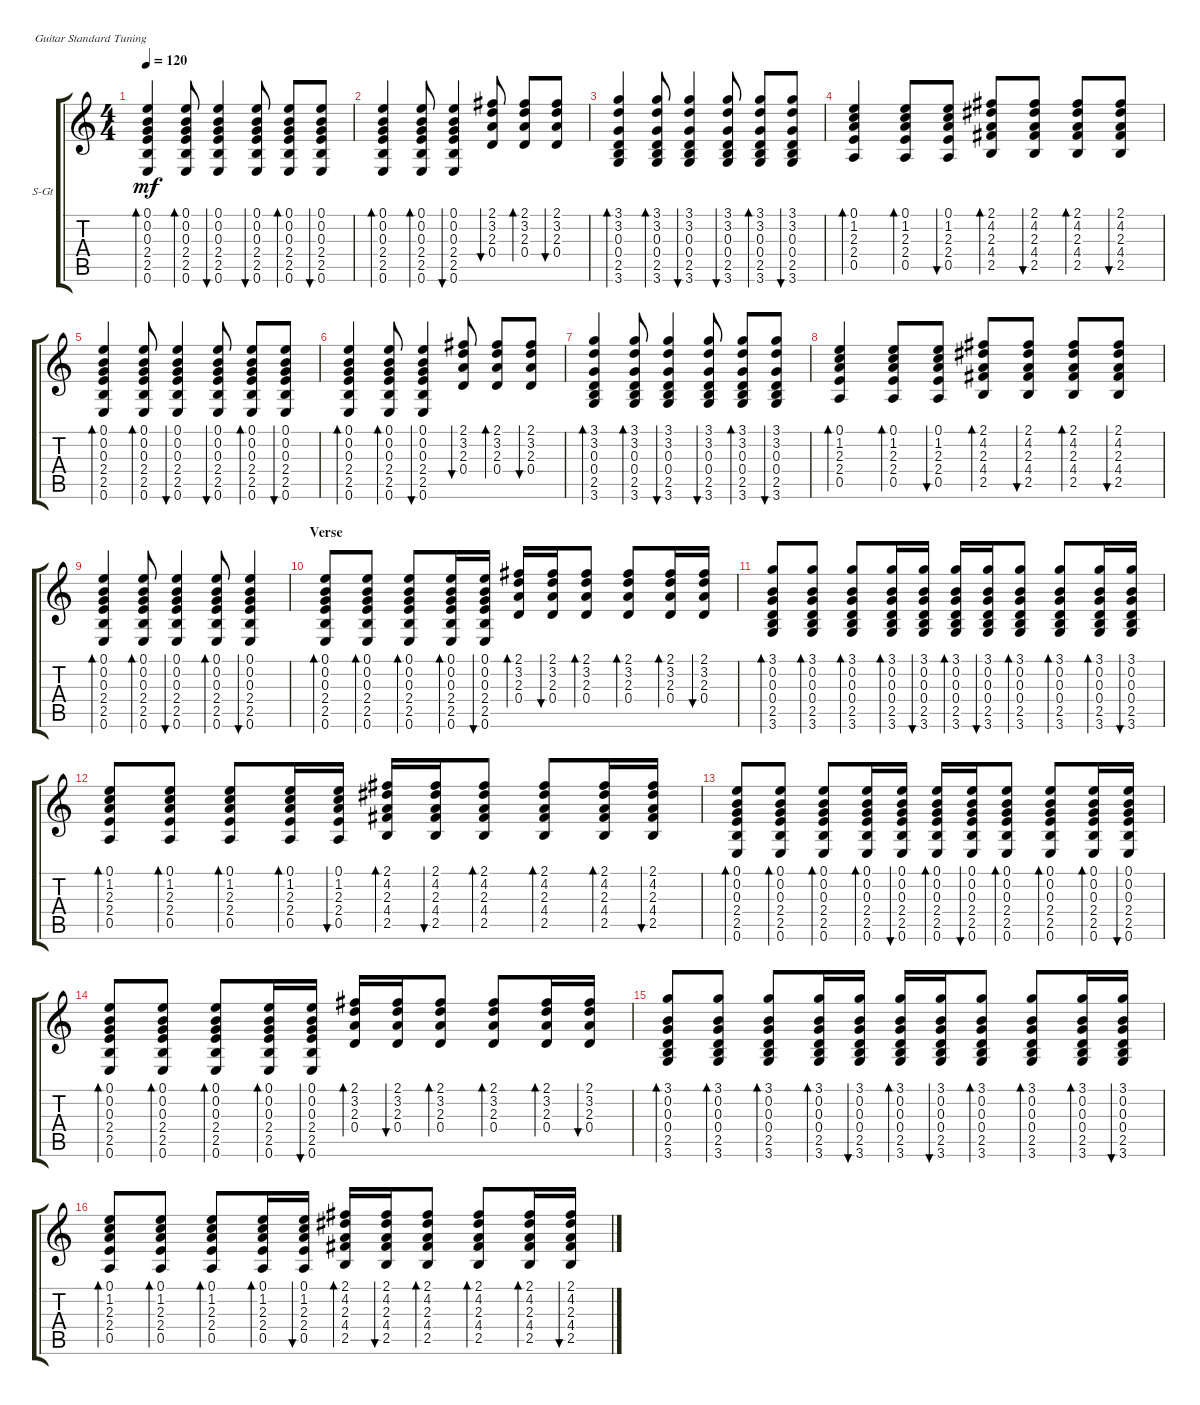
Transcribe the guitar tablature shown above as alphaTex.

\bracketExtendMode groupsimilarinstruments
\firstSystemTrackNameOrientation horizontal
\otherSystemsTrackNameOrientation horizontal
\track ("Acoustic guitar" "S-Gt") {instrument acousticguitarsteel}
\staff {score tabs}
\tuning (E4 B3 G3 D3 A2 E2)
\ts (4 4)
\tempo 120
\clef g2
\ks c
(0.6 2.5 2.4 0.3 0.2 0.1).4{bd 30 dy mf} (0.6 2.5 2.4 0.3 0.2 0.1).8{bd 30} (0.6 2.5 2.4 0.3 0.2 0.1).4{bu 30} (0.6 2.5 2.4 0.3 0.2 0.1).8{bu 30} (0.6 2.5 2.4 0.3 0.2 0.1).8{bd 30} (0.6 2.5 2.4 0.3 0.2 0.1).8{bu 30} |
(0.6 2.5 2.4 0.3 0.2 0.1).4{bd 30} (0.6 2.5 2.4 0.3 0.2 0.1).8{bd 30} (0.6 2.5 2.4 0.3 0.2 0.1).4{bu 30} (0.4 2.3 3.2 2.1).8{bu 30} (0.4 2.3 3.2 2.1).8{bd 30} (0.4 2.3 3.2 2.1).8{bu 30} |
(3.6 2.5 0.4 0.3 3.2 3.1).4{bd 30} (3.6 2.5 0.4 0.3 3.2 3.1).8{bd 30} (3.6 2.5 0.4 0.3 3.2 3.1).4{bu 30} (3.6 2.5 0.4 0.3 3.2 3.1).8{bu 30} (3.6 2.5 0.4 0.3 3.2 3.1).8{bd 30} (3.6 2.5 0.4 0.3 3.2 3.1).8{bu 30} |
(0.5 2.4 2.3 1.2 0.1).4{bd 30} (0.5 2.4 2.3 1.2 0.1).8{bd 30} (0.5 2.4 2.3 1.2 0.1).8{bu 30} (2.5 4.4 2.3 4.2 2.1).8{bd 30} (2.5 4.4 2.3 4.2 2.1).8{bu 30} (2.5 4.4 2.3 4.2 2.1).8{bd 30} (2.5 4.4 2.3 4.2 2.1).8{bu 30} |
(0.6 2.5 2.4 0.3 0.2 0.1).4{bd 30} (0.6 2.5 2.4 0.3 0.2 0.1).8{bd 30} (0.6 2.5 2.4 0.3 0.2 0.1).4{bu 30} (0.6 2.5 2.4 0.3 0.2 0.1).8{bu 30} (0.6 2.5 2.4 0.3 0.2 0.1).8{bd 30} (0.6 2.5 2.4 0.3 0.2 0.1).8{bu 30} |
(0.6 2.5 2.4 0.3 0.2 0.1).4{bd 30} (0.6 2.5 2.4 0.3 0.2 0.1).8{bd 30} (0.6 2.5 2.4 0.3 0.2 0.1).4{bu 30} (0.4 2.3 3.2 2.1).8{bu 30} (0.4 2.3 3.2 2.1).8{bd 30} (0.4 2.3 3.2 2.1).8{bu 30} |
(3.6 2.5 0.4 0.3 3.2 3.1).4{bd 30} (3.6 2.5 0.4 0.3 3.2 3.1).8{bd 30} (3.6 2.5 0.4 0.3 3.2 3.1).4{bu 30} (3.6 2.5 0.4 0.3 3.2 3.1).8{bu 30} (3.6 2.5 0.4 0.3 3.2 3.1).8{bd 30} (3.6 2.5 0.4 0.3 3.2 3.1).8{bu 30} |
(0.5 2.4 2.3 1.2 0.1).4{bd 30} (0.5 2.4 2.3 1.2 0.1).8{bd 30} (0.5 2.4 2.3 1.2 0.1).8{bu 30} (2.5 4.4 2.3 4.2 2.1).8{bd 30} (2.5 4.4 2.3 4.2 2.1).8{bu 30} (2.5 4.4 2.3 4.2 2.1).8{bd 30} (2.5 4.4 2.3 4.2 2.1).8{bu 30} |
(0.6 2.5 2.4 0.3 0.2 0.1).4{bd 30} (0.6 2.5 2.4 0.3 0.2 0.1).8{bd 30} (0.6 2.5 2.4 0.3 0.2 0.1).4{bu 30} (0.6 2.5 2.4 0.3 0.2 0.1).8{bd 30} (0.6 2.5 2.4 0.3 0.2 0.1).4{bu 30} |
\section ("" "Verse")
(0.6 2.5 2.4 0.3 0.2 0.1).8{bd 30} (0.6 2.5 2.4 0.3 0.2 0.1).8{bd 30} (0.6 2.5 2.4 0.3 0.2 0.1).8{bd 30} (0.6 2.5 2.4 0.3 0.2 0.1).16{bd 30} (0.6 2.5 2.4 0.3 0.2 0.1).16{bu 30} (0.4 2.3 3.2 2.1).16{bd 30} (0.4 2.3 3.2 2.1).16{bu 30} (0.4 2.3 3.2 2.1).8{bd 30} (0.4 2.3 3.2 2.1).8{bd 30} (0.4 2.3 3.2 2.1).16{bd 30} (0.4 2.3 3.2 2.1).16{bu 30} |
(3.6 2.5 0.4 0.3 0.2 3.1).8{bd 30} (3.6 2.5 0.4 0.3 0.2 3.1).8{bd 30} (3.6 2.5 0.4 0.3 0.2 3.1).8{bd 30} (3.6 2.5 0.4 0.3 0.2 3.1).16{bd 30} (3.6 2.5 0.4 0.3 0.2 3.1).16{bu 30} (3.6 2.5 0.4 0.3 0.2 3.1).16{bd 30} (3.6 2.5 0.4 0.3 0.2 3.1).16{bu 30} (3.6 2.5 0.4 0.3 0.2 3.1).8{bd 30} (3.6 2.5 0.4 0.3 0.2 3.1).8{bd 30} (3.6 2.5 0.4 0.3 0.2 3.1).16{bd 30} (3.6 2.5 0.4 0.3 0.2 3.1).16{bu 30} |
(0.5 2.4 2.3 1.2 0.1).8{bd 30} (0.5 2.4 2.3 1.2 0.1).8{bd 30} (0.5 2.4 2.3 1.2 0.1).8{bd 30} (0.5 2.4 2.3 1.2 0.1).16{bd 30} (0.5 2.4 2.3 1.2 0.1).16{bu 30} (4.4 2.3 4.2 2.1 2.5).16{bd 30} (4.4 2.3 4.2 2.1 2.5).16{bu 30} (4.4 2.3 4.2 2.1 2.5).8{bd 30} (4.4 2.3 4.2 2.1 2.5).8{bd 30} (4.4 2.3 4.2 2.1 2.5).16{bd 30} (4.4 2.3 4.2 2.1 2.5).16{bu 30} |
(0.6 2.5 2.4 0.3 0.2 0.1).8{bd 30} (0.6 2.5 2.4 0.3 0.2 0.1).8{bd 30} (0.6 2.5 2.4 0.3 0.2 0.1).8{bd 30} (0.6 2.5 2.4 0.3 0.2 0.1).16{bd 30} (0.6 2.5 2.4 0.3 0.2 0.1).16{bu 30} (0.6 2.5 2.4 0.3 0.2 0.1).16{bd 30} (0.6 2.5 2.4 0.3 0.2 0.1).16{bu 30} (0.6 2.5 2.4 0.3 0.2 0.1).8{bd 30} (0.6 2.5 2.4 0.3 0.2 0.1).8{bd 30} (0.6 2.5 2.4 0.3 0.2 0.1).16{bd 30} (0.6 2.5 2.4 0.3 0.2 0.1).16{bu 30} |
(0.6 2.5 2.4 0.3 0.2 0.1).8{bd 30} (0.6 2.5 2.4 0.3 0.2 0.1).8{bd 30} (0.6 2.5 2.4 0.3 0.2 0.1).8{bd 30} (0.6 2.5 2.4 0.3 0.2 0.1).16{bd 30} (0.6 2.5 2.4 0.3 0.2 0.1).16{bu 30} (0.4 2.3 3.2 2.1).16{bd 30} (0.4 2.3 3.2 2.1).16{bu 30} (0.4 2.3 3.2 2.1).8{bd 30} (0.4 2.3 3.2 2.1).8{bd 30} (0.4 2.3 3.2 2.1).16{bd 30} (0.4 2.3 3.2 2.1).16{bu 30} |
(3.6 2.5 0.4 0.3 0.2 3.1).8{bd 30} (3.6 2.5 0.4 0.3 0.2 3.1).8{bd 30} (3.6 2.5 0.4 0.3 0.2 3.1).8{bd 30} (3.6 2.5 0.4 0.3 0.2 3.1).16{bd 30} (3.6 2.5 0.4 0.3 0.2 3.1).16{bu 30} (3.6 2.5 0.4 0.3 0.2 3.1).16{bd 30} (3.6 2.5 0.4 0.3 0.2 3.1).16{bu 30} (3.6 2.5 0.4 0.3 0.2 3.1).8{bd 30} (3.6 2.5 0.4 0.3 0.2 3.1).8{bd 30} (3.6 2.5 0.4 0.3 0.2 3.1).16{bd 30} (3.6 2.5 0.4 0.3 0.2 3.1).16{bu 30} |
(0.5 2.4 2.3 1.2 0.1).8{bd 30} (0.5 2.4 2.3 1.2 0.1).8{bd 30} (0.5 2.4 2.3 1.2 0.1).8{bd 30} (0.5 2.4 2.3 1.2 0.1).16{bd 30} (0.5 2.4 2.3 1.2 0.1).16{bu 30} (4.4 2.3 4.2 2.1 2.5).16{bd 30} (4.4 2.3 4.2 2.1 2.5).16{bu 30} (4.4 2.3 4.2 2.1 2.5).8{bd 30} (4.4 2.3 4.2 2.1 2.5).8{bd 30} (4.4 2.3 4.2 2.1 2.5).16{bd 30} (4.4 2.3 4.2 2.1 2.5).16{bu 30}
